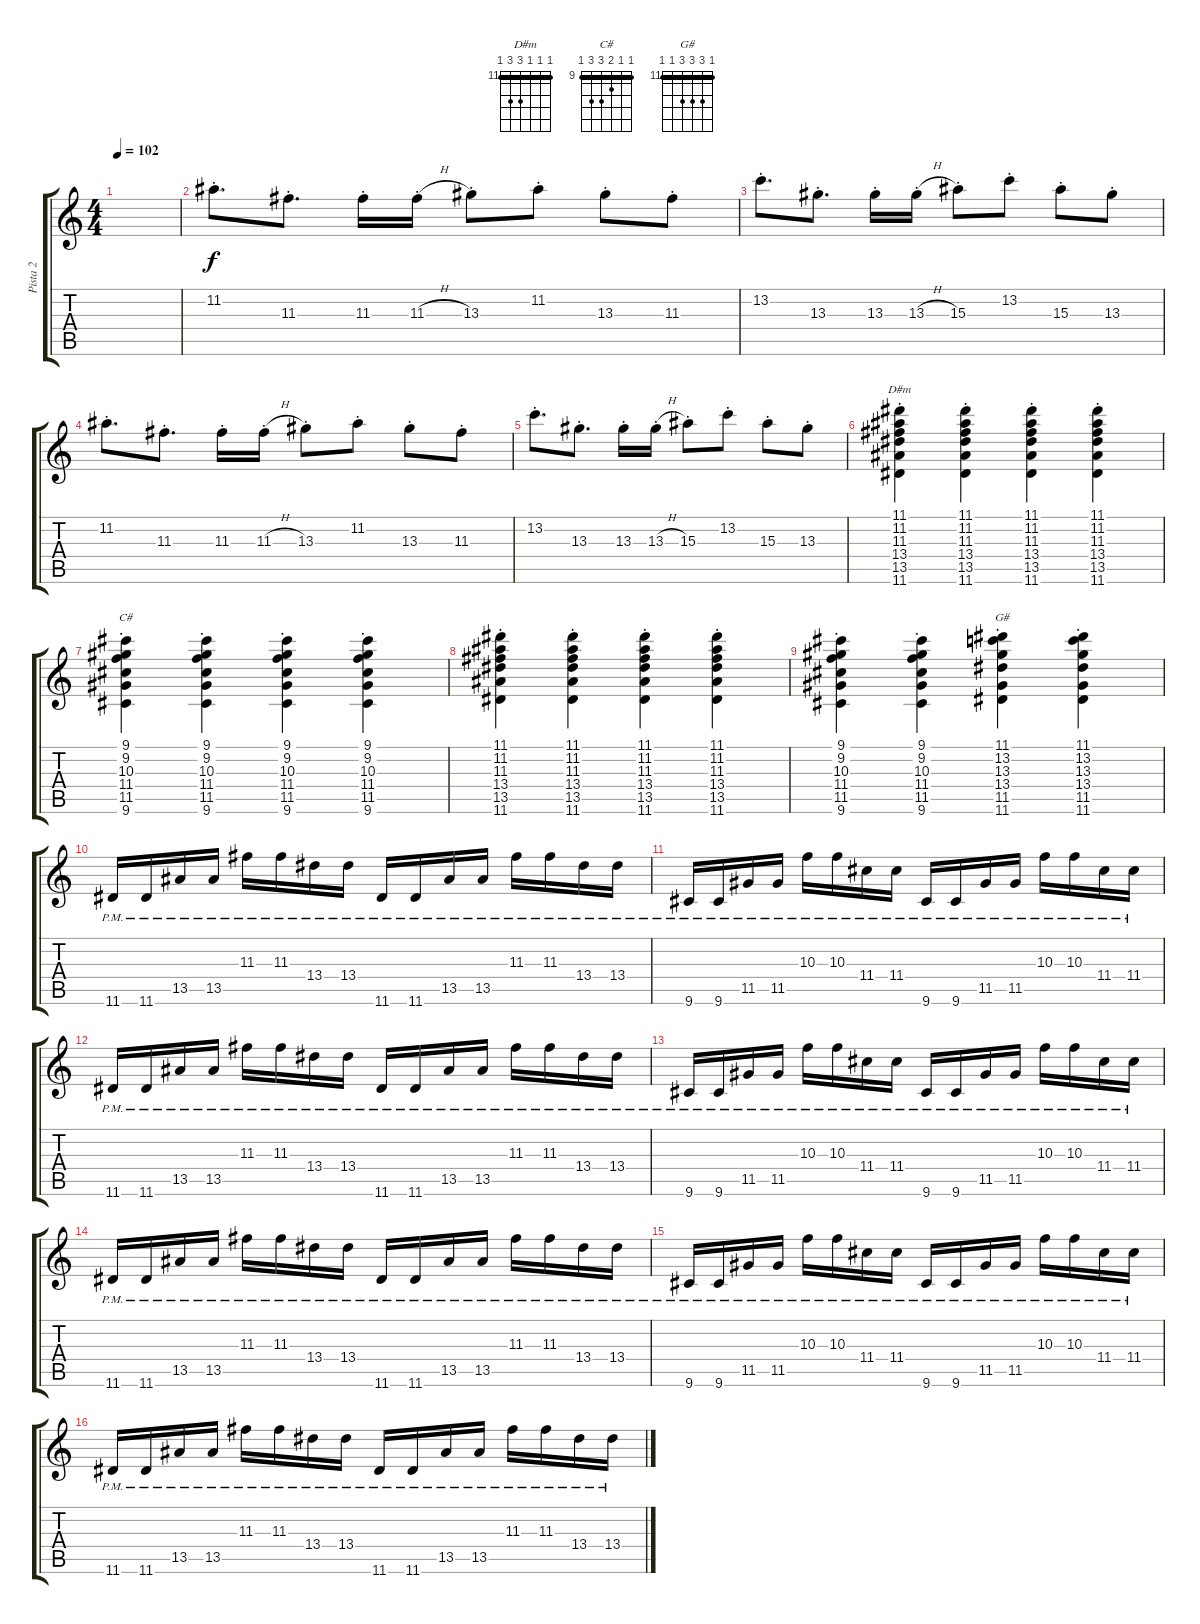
\track ("Pista 2" "Pista 2") {instrument distortionguitar}
\staff {score tabs}
\tuning (E4 B3 G3 D3 A2 E2) {hide}
\chord ("D#m" 11 11 11 13 13 11) {firstfret 11 barre 11}
\chord ("C#" 9 9 10 11 11 9) {firstfret 9 barre 9}
\chord ("G#" 11 13 13 13 11 11) {firstfret 11 barre 11}
\ts (4 4)
\tempo 102
\clef g2
\ks c
|
11.2{st}.8{d} 11.3{st}.8{d} 11.3{st}.16 11.3{h st}.16 13.3{st}.8 11.2{st}.8 13.3{st}.8 11.3{st}.8 |
13.2{st}.8{d} 13.3{st}.8{d} 13.3{st}.16 13.3{h st}.16 15.3{st}.8 13.2{st}.8 15.3{st}.8 13.3{st}.8 |
11.2{st}.8{d} 11.3{st}.8{d} 11.3{st}.16 11.3{h st}.16 13.3{st}.8 11.2{st}.8 13.3{st}.8 11.3{st}.8 |
13.2{st}.8{d} 13.3{st}.8{d} 13.3{st}.16 13.3{h st}.16 15.3{st}.8 13.2{st}.8 15.3{st}.8 13.3{st}.8 |
(11.1{st} 11.2{st} 11.3{st} 13.4{st} 13.5{st} 11.6{st}).4{ch "D#m"} (11.1{st} 11.2{st} 11.3{st} 13.4{st} 13.5{st} 11.6{st}).4 (11.1{st} 11.2{st} 11.3{st} 13.4{st} 13.5{st} 11.6{st}).4 (11.1{st} 11.2{st} 11.3{st} 13.4{st} 13.5{st} 11.6{st}).4 |
(9.1{st} 9.2{st} 10.3{st} 11.4{st} 11.5{st} 9.6{st}).4{ch "C#"} (9.1{st} 9.2{st} 10.3{st} 11.4{st} 11.5{st} 9.6{st}).4 (9.1{st} 9.2{st} 10.3{st} 11.4{st} 11.5{st} 9.6{st}).4 (9.1{st} 9.2{st} 10.3{st} 11.4{st} 11.5{st} 9.6{st}).4 |
(11.1{st} 11.2{st} 11.3{st} 13.4{st} 13.5{st} 11.6{st}).4 (11.1{st} 11.2{st} 11.3{st} 13.4{st} 13.5{st} 11.6{st}).4 (11.1{st} 11.2{st} 11.3{st} 13.4{st} 13.5{st} 11.6{st}).4 (11.1{st} 11.2{st} 11.3{st} 13.4{st} 13.5{st} 11.6{st}).4 |
(9.1{st} 9.2{st} 10.3{st} 11.4{st} 11.5{st} 9.6{st}).4 (9.1{st} 9.2{st} 10.3{st} 11.4{st} 11.5{st} 9.6{st}).4 (11.1{st} 13.2{st} 13.3{st} 13.4{st} 11.5{st} 11.6{st}).4{ch "G#"} (11.1{st} 13.2{st} 13.3{st} 13.4{st} 11.5{st} 11.6{st}).4 |
11.6{pm}.16 11.6{pm}.16 13.5{pm}.16 13.5{pm}.16 11.3{pm}.16 11.3{pm}.16 13.4{pm}.16 13.4{pm}.16 11.6{pm}.16 11.6{pm}.16 13.5{pm}.16 13.5{pm}.16 11.3{pm}.16 11.3{pm}.16 13.4{pm}.16 13.4{pm}.16 |
9.6{pm}.16 9.6{pm}.16 11.5{pm}.16 11.5{pm}.16 10.3{pm}.16 10.3{pm}.16 11.4{pm}.16 11.4{pm}.16 9.6{pm}.16 9.6{pm}.16 11.5{pm}.16 11.5{pm}.16 10.3{pm}.16 10.3{pm}.16 11.4{pm}.16 11.4{pm}.16 |
11.6{pm}.16 11.6{pm}.16 13.5{pm}.16 13.5{pm}.16 11.3{pm}.16 11.3{pm}.16 13.4{pm}.16 13.4{pm}.16 11.6{pm}.16 11.6{pm}.16 13.5{pm}.16 13.5{pm}.16 11.3{pm}.16 11.3{pm}.16 13.4{pm}.16 13.4{pm}.16 |
9.6{pm}.16 9.6{pm}.16 11.5{pm}.16 11.5{pm}.16 10.3{pm}.16 10.3{pm}.16 11.4{pm}.16 11.4{pm}.16 9.6{pm}.16 9.6{pm}.16 11.5{pm}.16 11.5{pm}.16 10.3{pm}.16 10.3{pm}.16 11.4{pm}.16 11.4{pm}.16 |
11.6{pm}.16 11.6{pm}.16 13.5{pm}.16 13.5{pm}.16 11.3{pm}.16 11.3{pm}.16 13.4{pm}.16 13.4{pm}.16 11.6{pm}.16 11.6{pm}.16 13.5{pm}.16 13.5{pm}.16 11.3{pm}.16 11.3{pm}.16 13.4{pm}.16 13.4{pm}.16 |
9.6{pm}.16 9.6{pm}.16 11.5{pm}.16 11.5{pm}.16 10.3{pm}.16 10.3{pm}.16 11.4{pm}.16 11.4{pm}.16 9.6{pm}.16 9.6{pm}.16 11.5{pm}.16 11.5{pm}.16 10.3{pm}.16 10.3{pm}.16 11.4{pm}.16 11.4{pm}.16 |
11.6{pm}.16 11.6{pm}.16 13.5{pm}.16 13.5{pm}.16 11.3{pm}.16 11.3{pm}.16 13.4{pm}.16 13.4{pm}.16 11.6{pm}.16 11.6{pm}.16 13.5{pm}.16 13.5{pm}.16 11.3{pm}.16 11.3{pm}.16 13.4{pm}.16 13.4{pm}.16
